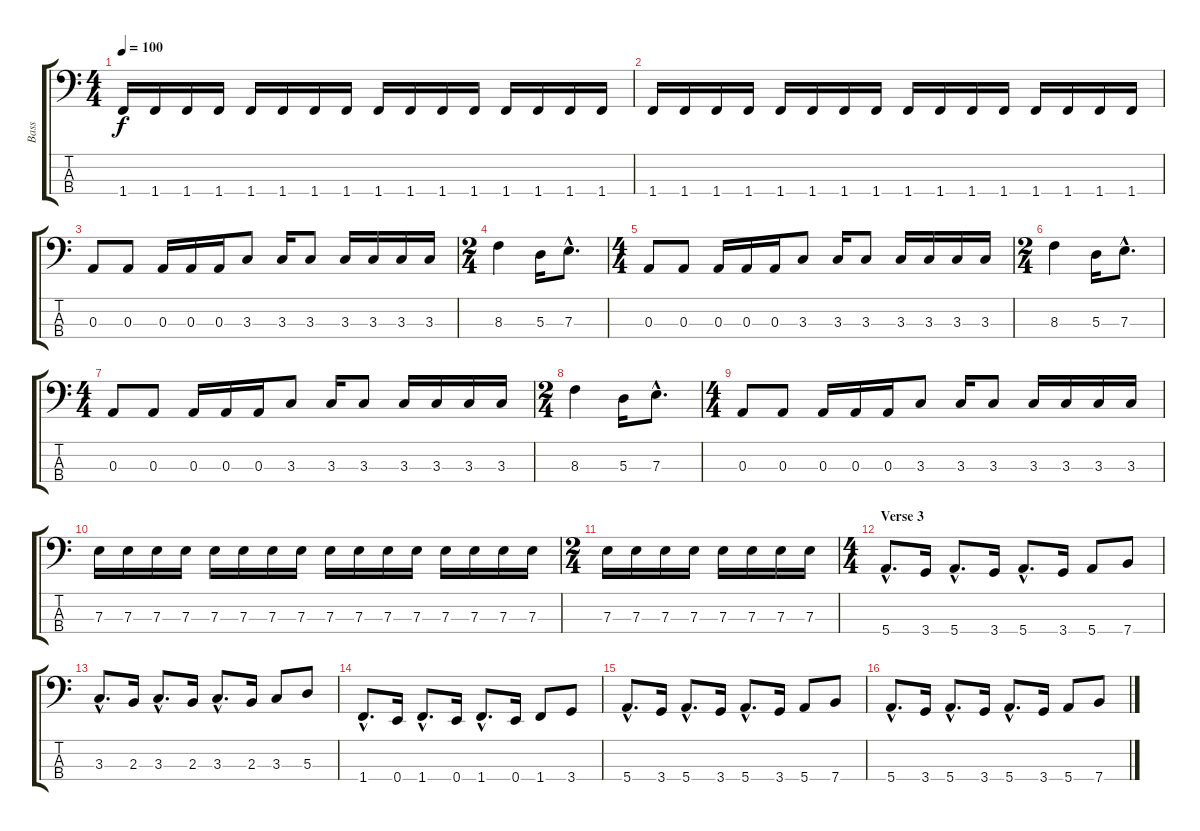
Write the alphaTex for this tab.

\track ("Bass" "Bass") {instrument electricbasspick}
\staff {score tabs}
\tuning (G2 D2 A1 E1) {hide}
\ts (4 4)
\tempo 100
\clef f4
\ks c
1.4.16{dy f} 1.4.16 1.4.16 1.4.16 1.4.16 1.4.16 1.4.16 1.4.16 1.4.16 1.4.16 1.4.16 1.4.16 1.4.16 1.4.16 1.4.16 1.4.16 |
1.4.16 1.4.16 1.4.16 1.4.16 1.4.16 1.4.16 1.4.16 1.4.16 1.4.16 1.4.16 1.4.16 1.4.16 1.4.16 1.4.16 1.4.16 1.4.16 |
0.3.8 0.3.8 0.3.16 0.3.16 0.3.16 3.3.8 3.3.16 3.3.8 3.3.16 3.3.16 3.3.16 3.3.16 |
\ts (2 4)
8.3.4 5.3.16 7.3{hac}.8{d} |
\ts (4 4)
0.3.8 0.3.8 0.3.16 0.3.16 0.3.16 3.3.8 3.3.16 3.3.8 3.3.16 3.3.16 3.3.16 3.3.16 |
\ts (2 4)
8.3.4 5.3.16 7.3{hac}.8{d} |
\ts (4 4)
0.3.8 0.3.8 0.3.16 0.3.16 0.3.16 3.3.8 3.3.16 3.3.8 3.3.16 3.3.16 3.3.16 3.3.16 |
\ts (2 4)
8.3.4 5.3.16 7.3{hac}.8{d} |
\ts (4 4)
0.3.8 0.3.8 0.3.16 0.3.16 0.3.16 3.3.8 3.3.16 3.3.8 3.3.16 3.3.16 3.3.16 3.3.16 |
7.3.16 7.3.16 7.3.16 7.3.16 7.3.16 7.3.16 7.3.16 7.3.16 7.3.16 7.3.16 7.3.16 7.3.16 7.3.16 7.3.16 7.3.16 7.3.16 |
\ts (2 4)
7.3.16 7.3.16 7.3.16 7.3.16 7.3.16 7.3.16 7.3.16 7.3.16 |
\ts (4 4)
\section ("" "Verse 3")
5.4{hac}.8{d} 3.4.16 5.4{hac}.8{d} 3.4.16 5.4{hac}.8{d} 3.4.16 5.4.8 7.4.8 |
3.3{hac}.8{d} 2.3.16 3.3{hac}.8{d} 2.3.16 3.3{hac}.8{d} 2.3.16 3.3.8 5.3.8 |
1.4{hac}.8{d} 0.4.16 1.4{hac}.8{d} 0.4.16 1.4{hac}.8{d} 0.4.16 1.4.8 3.4.8 |
5.4{hac}.8{d} 3.4.16 5.4{hac}.8{d} 3.4.16 5.4{hac}.8{d} 3.4.16 5.4.8 7.4.8 |
5.4{hac}.8{d} 3.4.16 5.4{hac}.8{d} 3.4.16 5.4{hac}.8{d} 3.4.16 5.4.8 7.4.8
